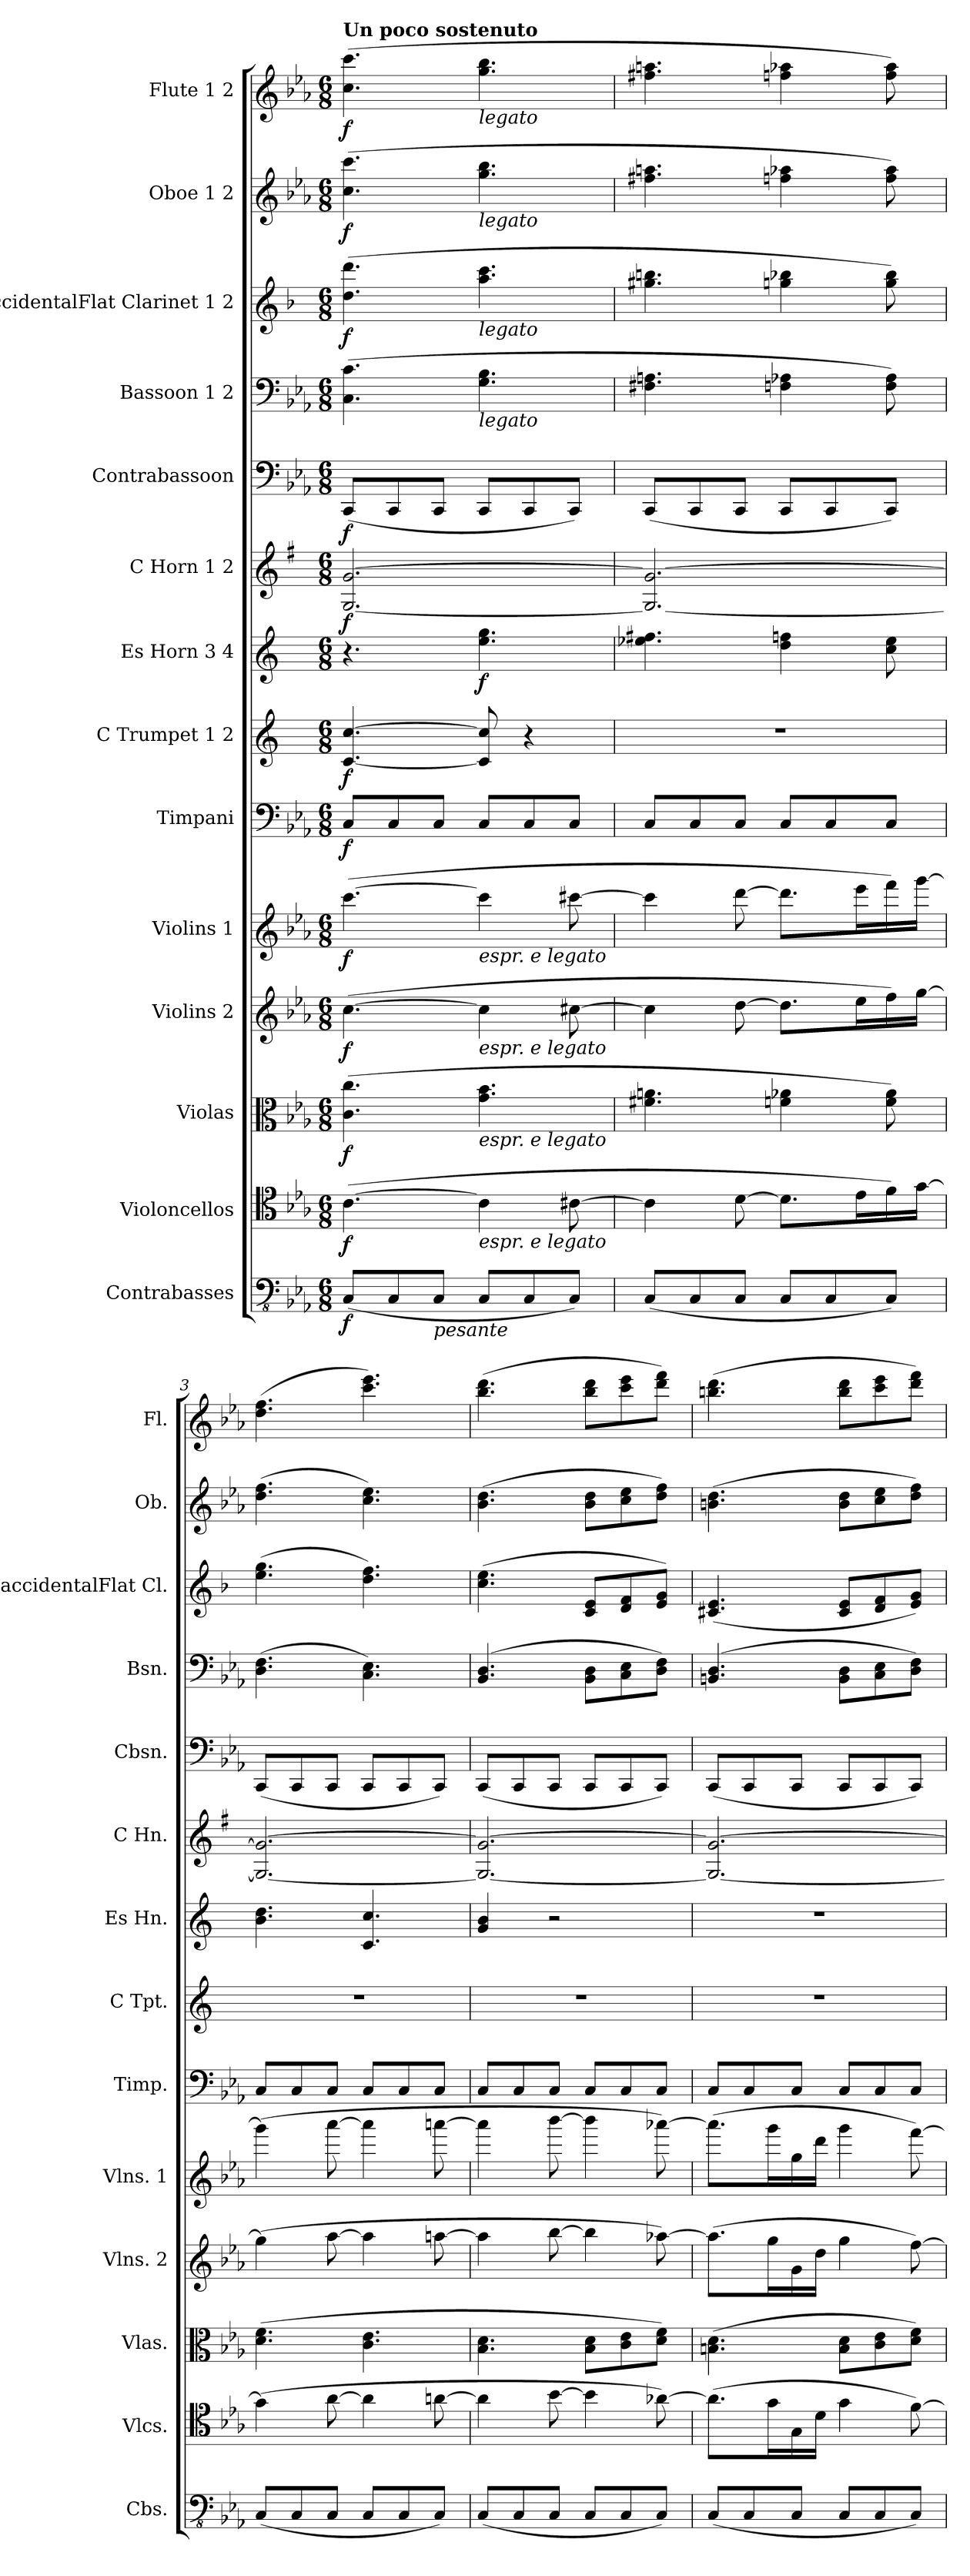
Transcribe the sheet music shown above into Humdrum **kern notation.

**kern	**dynam	**kern	**dynam	**kern	**dynam	**kern	**dynam	**kern	**dynam	**kern	**dynam	**kern	**dynam	**kern	**dynam	**kern	**dynam	**kern	**dynam	**kern	**kern	**dynam	**kern	**dynam	**kern	**dynam
*part14	*part14	*part13	*part13	*part12	*part12	*part11	*part11	*part10	*part10	*part9	*part9	*part8	*part8	*part7	*part7	*part6	*part6	*part5	*part5	*part4	*part3	*part3	*part2	*part2	*part1	*part1
*staff14	*staff14	*staff13	*staff13	*staff12	*staff12	*staff11	*staff11	*staff10	*staff10	*staff9	*staff9	*staff8	*staff8	*staff7	*staff7	*staff6	*staff6	*staff5	*staff5	*staff4	*staff3	*staff3	*staff2	*staff2	*staff1	*staff1
*I"Contrabasses	*	*I"Violoncellos	*	*I"Violas	*	*I"Violins 2	*	*I"Violins 1	*	*I"Timpani	*	*I"C Trumpet 1 2	*	*I"Es Horn 3 4	*	*I"C Horn 1 2	*	*I"Contrabassoon	*	*I"Bassoon 1 2	*I"BaccidentalFlat Clarinet 1 2	*	*I"Oboe 1 2	*	*I"Flute  1 2	*
*I'Cbs.	*	*I'Vlcs.	*	*I'Vlas.	*	*I'Vlns. 2	*	*I'Vlns. 1	*	*I'Timp.	*	*I'C Tpt.	*	*I'Es Hn.	*	*I'C Hn.	*	*I'Cbsn.	*	*I'Bsn.	*I'BaccidentalFlat Cl.	*	*I'Ob.	*	*I'Fl.	*
*clefFv4	*	*clefC4	*	*clefC3	*	*clefG2	*	*clefG2	*	*clefF4	*	*clefG2	*	*clefG2	*	*clefG2	*	*clefF4	*	*clefF4	*clefG2	*	*clefG2	*	*clefG2	*
*	*	*	*	*	*	*	*	*	*	*	*	*	*	*ITrd5c9	*	*ITrd4c7	*	*ITrd7c12	*	*	*ITrd1c2	*	*	*	*	*
*k[b-e-a-]	*	*k[b-e-a-]	*	*k[b-e-a-]	*	*k[b-e-a-]	*	*k[b-e-a-]	*	*k[b-e-a-]	*	*k[]	*	*k[b-e-a-]	*	*k[]	*	*k[b-e-a-]	*	*k[b-e-a-]	*k[b-e-a-]	*	*k[b-e-a-]	*	*k[b-e-a-]	*
*M6/8	*	*M6/8	*	*M6/8	*	*M6/8	*	*M6/8	*	*M6/8	*	*M6/8	*	*M6/8	*	*M6/8	*	*M6/8	*	*M6/8	*M6/8	*	*M6/8	*	*M6/8	*
=1	=1	=1	=1	=1	=1	=1	=1	=1	=1	=1	=1	=1	=1	=1	=1	=1	=1	=1	=1	=1	=1	=1	=1	=1	=1	=1
!	!	!	!	!	!	!	!	!	!	!	!	!	!	!	!	!	!	!	!	!	!	!	!	!	!LO:TX:a:B:t=Un poco sostenuto	!
!	!LO:DY:b	!	!LO:DY:b	!	!LO:DY:b	!	!LO:DY:b	!	!LO:DY:b	!	!LO:DY:b	!	!LO:DY:b	!	!	!	!LO:DY:b	!	!LO:DY:b	!	!	!LO:DY:b	!	!LO:DY:b	!	!LO:DY:b
(8CC/L	f	([4.c\	f	(4.c\ 4.cc\	f	([4.cc\	f	([4.ccc\	f	8C/L	f	[4.c/ [4.cc/	f	4.r	.	[2.C/ [2.c/	f	(8CCC/L	f	(4.C\ 4.c\	(4.cc\ 4.ccc\	f	(4.cc\ 4.ccc\	f	(4.cc\ 4.ccc\	f
8CC/	.	.	.	.	.	.	.	.	.	8C/	.	.	.	.	.	.	.	8CCC/	.	.	.	.	.	.	.	.
!LO:TX:b:i:t=pesante	!	!	!	!	!	!	!	!	!	!	!	!	!	!	!	!	!	!	!	!	!	!	!	!	!	!
8CC/J	.	.	.	.	.	.	.	.	.	8C/J	.	.	.	.	.	.	.	8CCC/J	.	.	.	.	.	.	.	.
!	!	!	!	!	!	!	!	!	!	!	!	!	!	!	!	!	!	!	!	!	!	!	!	!	!LO:TX:b:i:t=legato	!
!	!	!	!	!	!	!	!	!	!	!	!	!	!	!	!	!	!	!	!	!	!	!	!LO:TX:b:i:t=legato	!	!	!
!	!	!	!	!	!	!	!	!	!	!	!	!	!	!	!	!	!	!	!	!	!LO:TX:b:i:t=legato	!	!	!	!	!
!	!	!	!	!	!	!	!	!	!	!	!	!	!	!	!	!	!	!	!	!LO:TX:b:i:t=legato	!	!	!	!	!	!
!	!	!	!	!	!	!	!	!LO:TX:b:i:t=espr. e legato	!	!	!	!	!	!	!	!	!	!	!	!	!	!	!	!	!	!
!	!	!	!	!	!	!LO:TX:b:i:t=espr. e legato	!	!	!	!	!	!	!	!	!	!	!	!	!	!	!	!	!	!	!	!
!	!	!	!	!LO:TX:b:i:t=espr. e legato	!	!	!	!	!	!	!	!	!	!	!	!	!	!	!	!	!	!	!	!	!	!
!	!	!LO:TX:b:i:t=espr. e legato	!	!	!	!	!	!	!	!	!	!	!	!	!	!	!	!	!	!	!	!	!	!	!	!
!	!	!	!	!	!	!	!	!	!	!	!	!	!	!	!LO:DY:b	!	!	!	!	!	!	!	!	!	!	!
8CC/L	.	4c\]	.	4.g\ 4.b-\	.	4cc\]	.	4ccc\]	.	8C/L	.	8c/] 8cc/]	.	4.g\ 4.b-\	f	.	.	8CCC/L	.	4.G\ 4.B-\	4.gg\ 4.bb-\	.	4.gg\ 4.bb-\	.	4.gg\ 4.bb-\	.
8CC/	.	.	.	.	.	.	.	.	.	8C/	.	4r	.	.	.	.	.	8CCC/	.	.	.	.	.	.	.	.
8CC/J)	.	[8c#X\	.	.	.	[8cc#X\	.	[8ccc#X\	.	8C/J	.	.	.	.	.	.	.	8CCC/J)	.	.	.	.	.	.	.	.
=2	=2	=2	=2	=2	=2	=2	=2	=2	=2	=2	=2	=2	=2	=2	=2	=2	=2	=2	=2	=2	=2	=2	=2	=2	=2	=2
(8CC/L	.	4c#\]	.	4.f#X\ 4.an\	.	4cc#\]	.	4ccc#\]	.	8C/L	.	2.r	.	4.g-X\ 4.an\	.	2.C/_ 2.c/_	.	(8CCC/L	.	4.F#X\ 4.An\	4.ff#X\ 4.aan\	.	4.ff#X\ 4.aan\	.	4.ff#X\ 4.aan\	.
8CC/	.	.	.	.	.	.	.	.	.	8C/	.	.	.	.	.	.	.	8CCC/	.	.	.	.	.	.	.	.
8CC/J	.	[8d\	.	.	.	[8dd\	.	[8ddd\	.	8C/J	.	.	.	.	.	.	.	8CCC/J	.	.	.	.	.	.	.	.
8CC/L	.	8.d\L]	.	4fn\ 4a-X\	.	8.dd\L]	.	8.ddd\L]	.	8C/L	.	.	.	4f\ 4a-X\	.	.	.	8CCC/L	.	4Fn\ 4A-X\	4ffn\ 4aa-X\	.	4ffn\ 4aa-X\	.	4ffn\ 4aa-X\	.
8CC/	.	.	.	.	.	.	.	.	.	8C/	.	.	.	.	.	.	.	8CCC/	.	.	.	.	.	.	.	.
.	.	16e-\L	.	.	.	16ee-\L	.	16eee-\L	.	.	.	.	.	.	.	.	.	.	.	.	.	.	.	.	.	.
8CC/J)	.	16f\)	.	8f\ 8a-\)	.	16ff\)	.	16fff\)	.	8C/J	.	.	.	8e-\ 8g-\	.	.	.	8CCC/J)	.	8F\ 8A-\)	8ff\ 8aa-\)	.	8ff\ 8aa-\)	.	8ff\ 8aa-\)	.
.	.	[16g\JJ	.	.	.	[16gg\JJ	.	[16ggg\JJ	.	.	.	.	.	.	.	.	.	.	.	.	.	.	.	.	.	.
=3	=3	=3	=3	=3	=3	=3	=3	=3	=3	=3	=3	=3	=3	=3	=3	=3	=3	=3	=3	=3	=3	=3	=3	=3	=3	=3
(8CC/L	.	(4g\]	.	(4.d\ 4.f\	.	(4gg\]	.	(4ggg\]	.	8C/L	.	2.r	.	4.d\ 4.f\	.	2.C/_ 2.c/_	.	(8CCC/L	.	(4.D\ 4.F\	(4.dd\ 4.ff\	.	(4.dd\ 4.ff\	.	(4.dd\ 4.ff\	.
8CC/	.	.	.	.	.	.	.	.	.	8C/	.	.	.	.	.	.	.	8CCC/	.	.	.	.	.	.	.	.
8CC/J	.	[8a-\	.	.	.	[8aa-\	.	[8aaa-\	.	8C/J	.	.	.	.	.	.	.	8CCC/J	.	.	.	.	.	.	.	.
8CC/L	.	4a-\]	.	4.c\ 4.e-\	.	4aa-\]	.	4aaa-\]	.	8C/L	.	.	.	4.E-/ 4.e-/	.	.	.	8CCC/L	.	4.C\ 4.E-\)	4.cc\ 4.ee-\)	.	4.cc\ 4.ee-\)	.	4.ccc\ 4.eee-\)	.
8CC/	.	.	.	.	.	.	.	.	.	8C/	.	.	.	.	.	.	.	8CCC/	.	.	.	.	.	.	.	.
8CC/J)	.	[8an\	.	.	.	[8aan\	.	[8aaan\	.	8C/J	.	.	.	.	.	.	.	8CCC/J)	.	.	.	.	.	.	.	.
!!LO:PB:g=z
=4	=4	=4	=4	=4	=4	=4	=4	=4	=4	=4	=4	=4	=4	=4	=4	=4	=4	=4	=4	=4	=4	=4	=4	=4	=4	=4
(8CC/L	.	4a\]	.	4.B-\ 4.d\	.	4aa\]	.	4aaa\]	.	8C/L	.	2.r	.	4B-/ 4d/	.	2.C/_ 2.c/_	.	(8CCC/L	.	(4.BB-/ 4.D/	(4.b-\ 4.dd\	.	(4.b-\ 4.dd\	.	(4.bb-\ 4.ddd\	.
8CC/	.	.	.	.	.	.	.	.	.	8C/	.	.	.	.	.	.	.	8CCC/	.	.	.	.	.	.	.	.
8CC/J	.	[8b-\	.	.	.	[8bb-\	.	[8bbb-\	.	8C/J	.	.	.	2r	.	.	.	8CCC/J	.	.	.	.	.	.	.	.
8CC/L	.	4b-\]	.	8B-\ 8d\L	.	4bb-\]	.	4bbb-\]	.	8C/L	.	.	.	.	.	.	.	8CCC/L	.	8BB-\ 8D\L	8B-/ 8d/L	.	8b-\ 8dd\L	.	8bb-\ 8ddd\L	.
8CC/	.	.	.	8c\ 8e-\	.	.	.	.	.	8C/	.	.	.	.	.	.	.	8CCC/	.	8C\ 8E-\	8c/ 8e-/	.	8cc\ 8ee-\	.	8ccc\ 8eee-\	.
8CC/J)	.	[8a-X\)	.	8d\ 8f\J)	.	[8aa-X\)	.	[8aaa-X\)	.	8C/J	.	.	.	.	.	.	.	8CCC/J)	.	8D\ 8F\J)	8d/ 8f/J)	.	8dd\ 8ff\J)	.	8ddd\ 8fff\J)	.
=5	=5	=5	=5	=5	=5	=5	=5	=5	=5	=5	=5	=5	=5	=5	=5	=5	=5	=5	=5	=5	=5	=5	=5	=5	=5	=5
(8CC/L	.	(8.a-\L]	.	(4.Bn\ 4.d\	.	(8.aa-\L]	.	(8.aaa-\L]	.	8C/L	.	2.r	.	2.r	.	2.C/_ 2.c/_	.	(8CCC/L	.	(4.BBn/ 4.D/	(4.Bn/ 4.d/	.	(4.bn\ 4.dd\	.	(4.bbn\ 4.ddd\	.
8CC/	.	.	.	.	.	.	.	.	.	8C/	.	.	.	.	.	.	.	8CCC/	.	.	.	.	.	.	.	.
.	.	16g\L	.	.	.	16gg\L	.	16ggg\L	.	.	.	.	.	.	.	.	.	.	.	.	.	.	.	.	.	.
8CC/J	.	16G\	.	.	.	16g\	.	16gg\	.	8C/J	.	.	.	.	.	.	.	8CCC/J	.	.	.	.	.	.	.	.
.	.	16d\JJ	.	.	.	16dd\JJ	.	16ddd\JJ	.	.	.	.	.	.	.	.	.	.	.	.	.	.	.	.	.	.
8CC/L	.	4g\	.	8B\ 8d\L	.	4gg\	.	4ggg\	.	8C/L	.	.	.	.	.	.	.	8CCC/L	.	8BB\ 8D\L	8B/ 8d/L	.	8b\ 8dd\L	.	8bb\ 8ddd\L	.
8CC/	.	.	.	8c\ 8e-\	.	.	.	.	.	8C/	.	.	.	.	.	.	.	8CCC/	.	8C\ 8E-\	8c/ 8e-/	.	8cc\ 8ee-\	.	8ccc\ 8eee-\	.
8CC/J)	.	[8f\)	.	8d\ 8f\J)	.	[8ff\)	.	[8fff\)	.	8C/J	.	.	.	.	.	.	.	8CCC/J)	.	8D\ 8F\J)	8d/ 8f/J)	.	8dd\ 8ff\J)	.	8ddd\ 8fff\J)	.
=	=	=	=	=	=	=	=	=	=	=	=	=	=	=	=	=	=	=	=	=	=	=	=	=	=	=
*-	*-	*-	*-	*-	*-	*-	*-	*-	*-	*-	*-	*-	*-	*-	*-	*-	*-	*-	*-	*-	*-	*-	*-	*-	*-	*-
